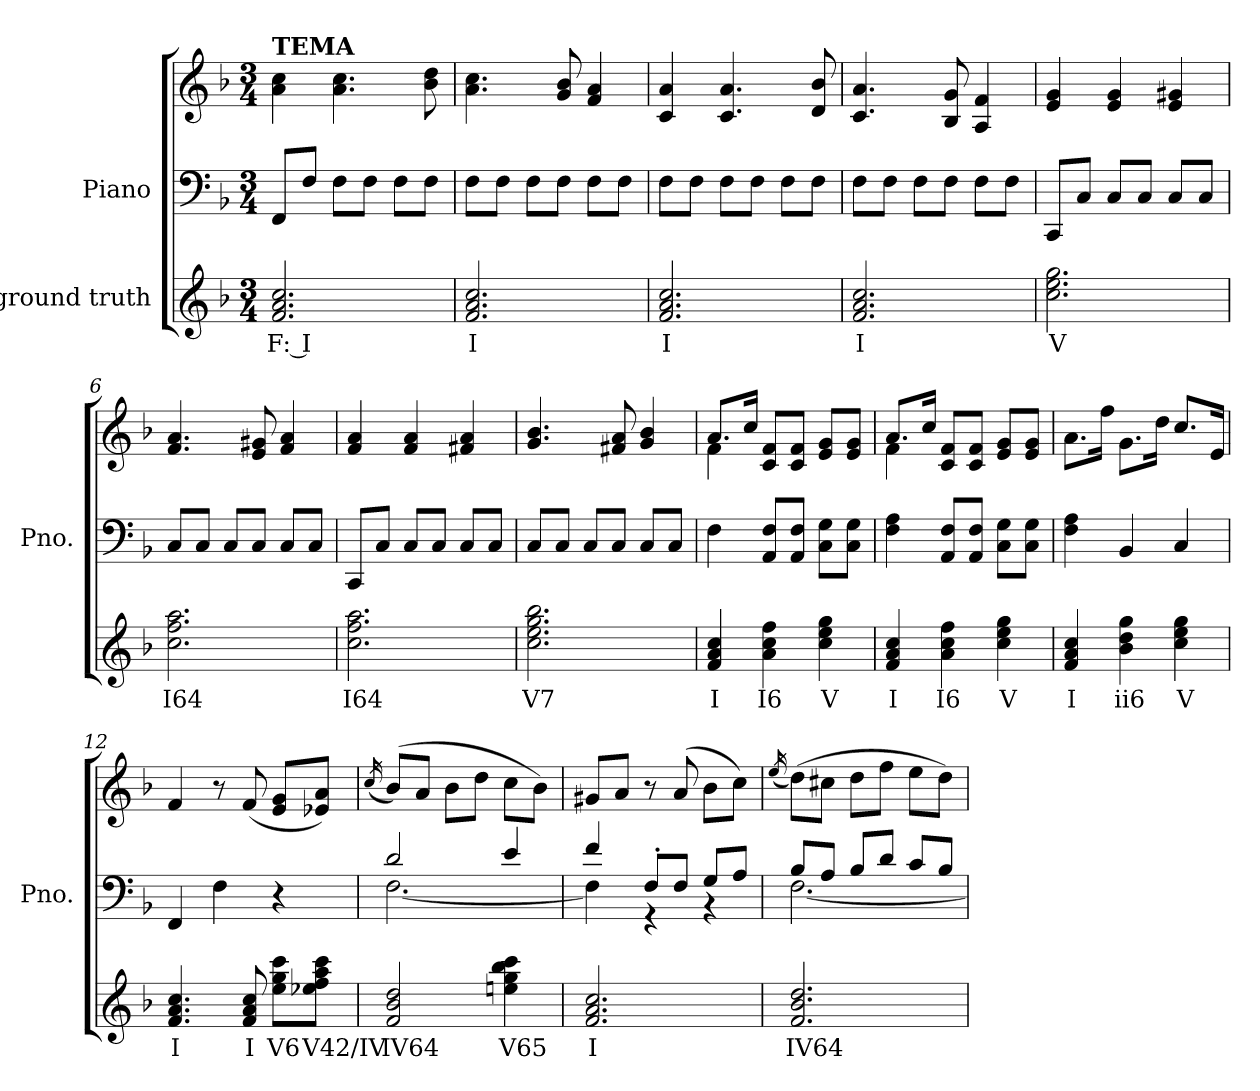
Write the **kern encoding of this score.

**kern	**text	**kern	**kern
*part2	*part2	*part1	*part1
*staff3	*staff3	*staff2	*staff1
*I"ground truth	*	*I"Piano	*
*	*	*I'Pno.	*
*	*	*clefF4	*clefG2
*k[b-]	*	*k[b-]	*k[b-]
*F:	*	*F:	*F:
*M3/4	*	*M3/4	*M3/4
=1	=1	=1	=1
!	!	!	!LO:TX:a:B:t=TEMA
2.f 2.a 2.cc	F: I	8FF/L	4a\ 4cc\
.	.	8F/J	.
.	.	8F\L	4.a\ 4.cc\
.	.	8F\J	.
.	.	8F\L	.
.	.	8F\J	8b-\ 8dd\
=2	=2	=2	=2
2.f 2.a 2.cc	I	8F\L	4.a\ 4.cc\
.	.	8F\J	.
.	.	8F\L	.
.	.	8F\J	8g/ 8b-/
.	.	8F\L	4f/ 4a/
.	.	8F\J	.
=3	=3	=3	=3
2.f 2.a 2.cc	I	8F\L	4c/ 4a/
.	.	8F\J	.
.	.	8F\L	4.c/ 4.a/
.	.	8F\J	.
.	.	8F\L	.
.	.	8F\J	8d/ 8b-/
=4	=4	=4	=4
2.f 2.a 2.cc	I	8F\L	4.c/ 4.a/
.	.	8F\J	.
.	.	8F\L	.
.	.	8F\J	8B-/ 8g/
.	.	8F\L	4A/ 4f/
.	.	8F\J	.
=5	=5	=5	=5
2.cc 2.ee 2.gg	V	8CC/L	4e/ 4g/
.	.	8C/J	.
.	.	8C/L	4e/ 4g/
.	.	8C/J	.
.	.	8C/L	4e/ 4g#X/
.	.	8C/J	.
=6	=6	=6	=6
2.cc 2.ff 2.aa	I64	8C/L	4.f/ 4.a/
.	.	8C/J	.
.	.	8C/L	.
.	.	8C/J	8e/ 8g#X/
.	.	8C/L	4f/ 4a/
.	.	8C/J	.
!!LO:LB:g=z
=7	=7	=7	=7
2.cc 2.ff 2.aa	I64	8CC/L	4f/ 4a/
.	.	8C/J	.
.	.	8C/L	4f/ 4a/
.	.	8C/J	.
.	.	8C/L	4f#X/ 4a/
.	.	8C/J	.
=8	=8	=8	=8
2.cc 2.ee 2.gg 2.bb-	V7	8C/L	4.g/ 4.b-/
.	.	8C/J	.
.	.	8C/L	.
.	.	8C/J	8f#X/ 8a/
.	.	8C/L	4g/ 4b-/
.	.	8C/J	.
=9	=9	=9	=9
*	*	*^	*^
4f 4a 4cc	I	4ryy	4F\	8.a/L	4f\
.	.	.	.	16cc/Jk	.
4a 4cc 4ff	I6	2ryy	8AA/ 8F/L	8c/ 8f/L	2ryy
.	.	.	8AA/ 8F/J	8c/ 8f/J	.
4cc 4ee 4gg	V	.	8C\ 8G\L	8e/ 8g/L	.
.	.	.	8C\ 8G\J	8e/ 8g/J	.
=10	=10	=10	=10	=10	=10
4f 4a 4cc	I	4ryy	4F\ 4A\	8.a/L	4f\
.	.	.	.	16cc/Jk	.
4a 4cc 4ff	I6	2ryy	8AA/ 8F/L	8c/ 8f/L	2ryy
.	.	.	8AA/ 8F/J	8c/ 8f/J	.
4cc 4ee 4gg	V	.	8C\ 8G\L	8e/ 8g/L	.
.	.	.	8C\ 8G\J	8e/ 8g/J	.
*	*	*v	*v	*	*
*	*	*	*v	*v
=11	=11	=11	=11
4f 4a 4cc	I	4F\ 4A\	8.a\L
.	.	.	16ff\Jk
4b- 4dd 4gg	ii6	4BB-/	8.g\L
.	.	.	16dd\Jk
4cc 4ee 4gg	V	4C/	8.cc/L
.	.	.	16e/Jk
=12	=12	=12	=12
4.f 4.a 4.cc	I	4FF/	4f/
.	.	4F\	8r
8f 8a 8cc	I	.	(<8f/
8ee 8gg 8cccL	V6	4r	8e/ 8g/L
8ee-X 8ff 8aa 8cccJ	V42/IV	.	8e-X/ 8a/J)
!!LO:LB:g=z
=13	=13	=13	=13
.	.	.	(<16qcc/
*	*	*^	*
2f 2b- 2dd	IV64	2d/	[2.F\	(>8b-/L)
.	.	.	.	8a/J
.	.	.	.	8b-\L
.	.	.	.	8dd\J
4een 4gg 4bb- 4ccc	V65	4e/	.	8cc\L
.	.	.	.	8b-\J)
=14	=14	=14	=14	=14
2.f 2.a 2.cc	I	4f/	4F\]	8g#X/L
.	.	.	.	8a/J
.	.	8F'/L	4r	8r
.	.	8F/J	.	(>8a/
.	.	8G/L	4r	8b-\L
.	.	8A/J	.	8cc\J)
=15	=15	=15	=15	=15
.	.	.	.	(<16qee/
2.f 2.b- 2.dd	IV64	8B-/L	[2.F\	(>8dd\L)
.	.	8A/J	.	8cc#X\J
.	.	8B-/L	.	8dd\L
.	.	8d/J	.	8ff\J
.	.	8c/L	.	8ee\L
.	.	8B-/J	.	8dd\J)
*	*	*v	*v	*
=	=	=	=
*-	*-	*-	*-
